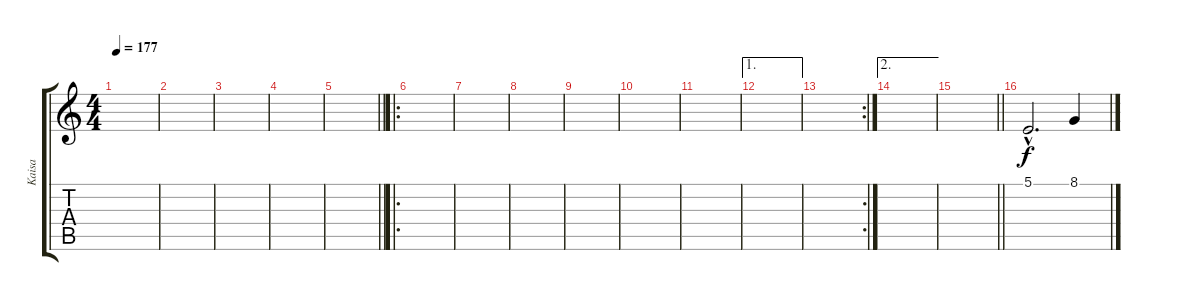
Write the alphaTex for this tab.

\track ("Kaisa" "Kaisa") {instrument cello}
\staff {score tabs}
\tuning (B3 Gb3 D3 A2 E2 B1) {hide}
\ts (4 4)
\tempo 177
\clef g2
\ks c
|
|
|
|
\barLineRight lightlight
|
\ro
|
|
|
|
|
|
\ae 1
|
\rc 2
|
\ae 2
|
\barLineRight lightlight
|
5.1{hac}.2{d} 8.1.4
